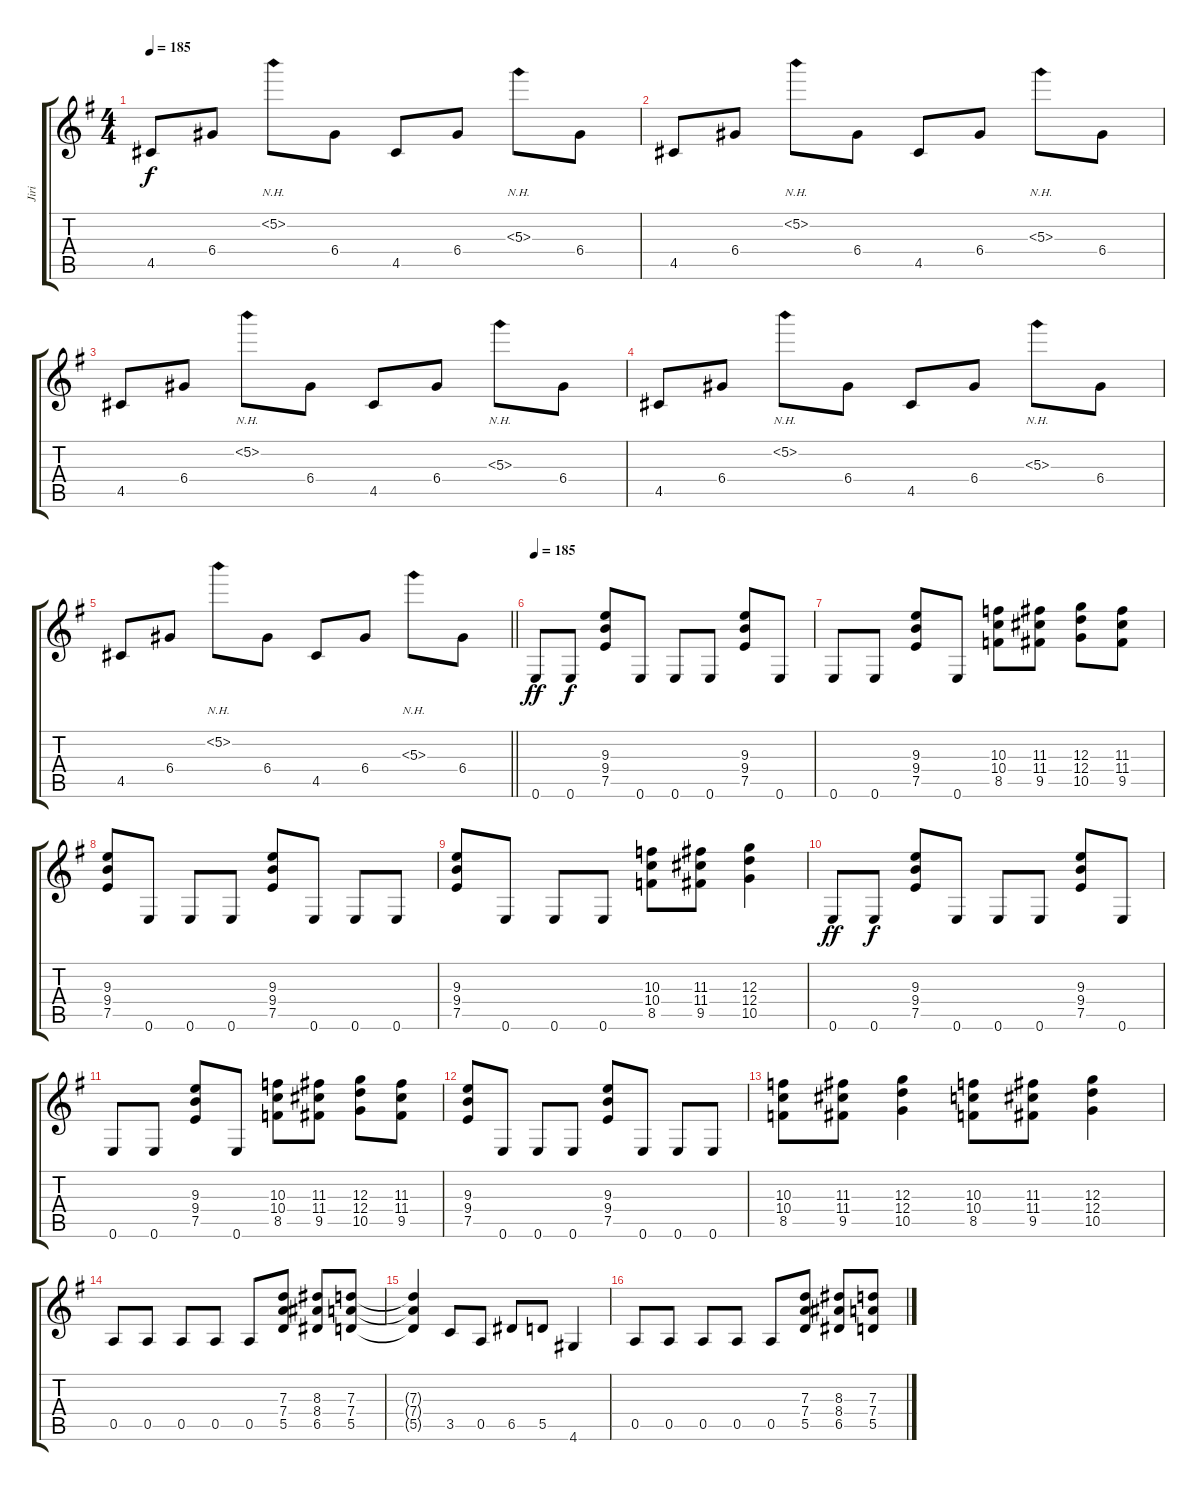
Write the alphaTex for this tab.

\track ("Jiri" "Jiri") {instrument distortionguitar}
\staff {score tabs}
\tuning (E4 B3 G3 D3 A2 E2) {hide}
\ts (4 4)
\tempo 185
\clef g2
\ks g
4.5.8{dy f} 6.4.8 5.2{nh}.8 6.4.8 4.5.8 6.4.8 5.3{nh}.8 6.4.8 |
4.5.8 6.4.8 5.2{nh}.8 6.4.8 4.5.8 6.4.8 5.3{nh}.8 6.4.8 |
4.5.8 6.4.8 5.2{nh}.8 6.4.8 4.5.8 6.4.8 5.3{nh}.8 6.4.8 |
4.5.8 6.4.8 5.2{nh}.8 6.4.8 4.5.8 6.4.8 5.3{nh}.8 6.4.8 |
\barLineRight lightlight
4.5.8 6.4.8 5.2{nh}.8 6.4.8 4.5.8 6.4.8 5.3{nh}.8 6.4.8 |
\tempo 185
0.6.8{dy ff} 0.6.8{dy f} (9.3 9.4 7.5).8 0.6.8 0.6.8 0.6.8 (9.3 9.4 7.5).8 0.6.8 |
0.6.8 0.6.8 (9.3 9.4 7.5).8 0.6.8 (10.3 10.4 8.5).8 (11.3 11.4 9.5).8 (12.3 12.4 10.5).8 (11.3 11.4 9.5).8 |
(9.3 9.4 7.5).8 0.6.8 0.6.8 0.6.8 (9.3 9.4 7.5).8 0.6.8 0.6.8 0.6.8 |
(9.3 9.4 7.5).8 0.6.8 0.6.8 0.6.8 (10.3 10.4 8.5).8 (11.3 11.4 9.5).8 (12.3 12.4 10.5).4 |
0.6.8{dy ff} 0.6.8{dy f} (9.3 9.4 7.5).8 0.6.8 0.6.8 0.6.8 (9.3 9.4 7.5).8 0.6.8 |
0.6.8 0.6.8 (9.3 9.4 7.5).8 0.6.8 (10.3 10.4 8.5).8 (11.3 11.4 9.5).8 (12.3 12.4 10.5).8 (11.3 11.4 9.5).8 |
(9.3 9.4 7.5).8 0.6.8 0.6.8 0.6.8 (9.3 9.4 7.5).8 0.6.8 0.6.8 0.6.8 |
(10.3 10.4 8.5).8 (11.3 11.4 9.5).8 (12.3 12.4 10.5).4 (10.3 10.4 8.5).8 (11.3 11.4 9.5).8 (12.3 12.4 10.5).4 |
0.5.8 0.5.8 0.5.8 0.5.8 0.5.8 (7.3 7.4 5.5).8 (8.3 8.4 6.5).8 (7.3 7.4 5.5).8 |
(7.3{t} 7.4{t} 5.5{t}).4 3.5.8 0.5.8 6.5.8 5.5.8 4.6.4 |
0.5.8 0.5.8 0.5.8 0.5.8 0.5.8 (7.3 7.4 5.5).8 (8.3 8.4 6.5).8 (7.3 7.4 5.5).8
